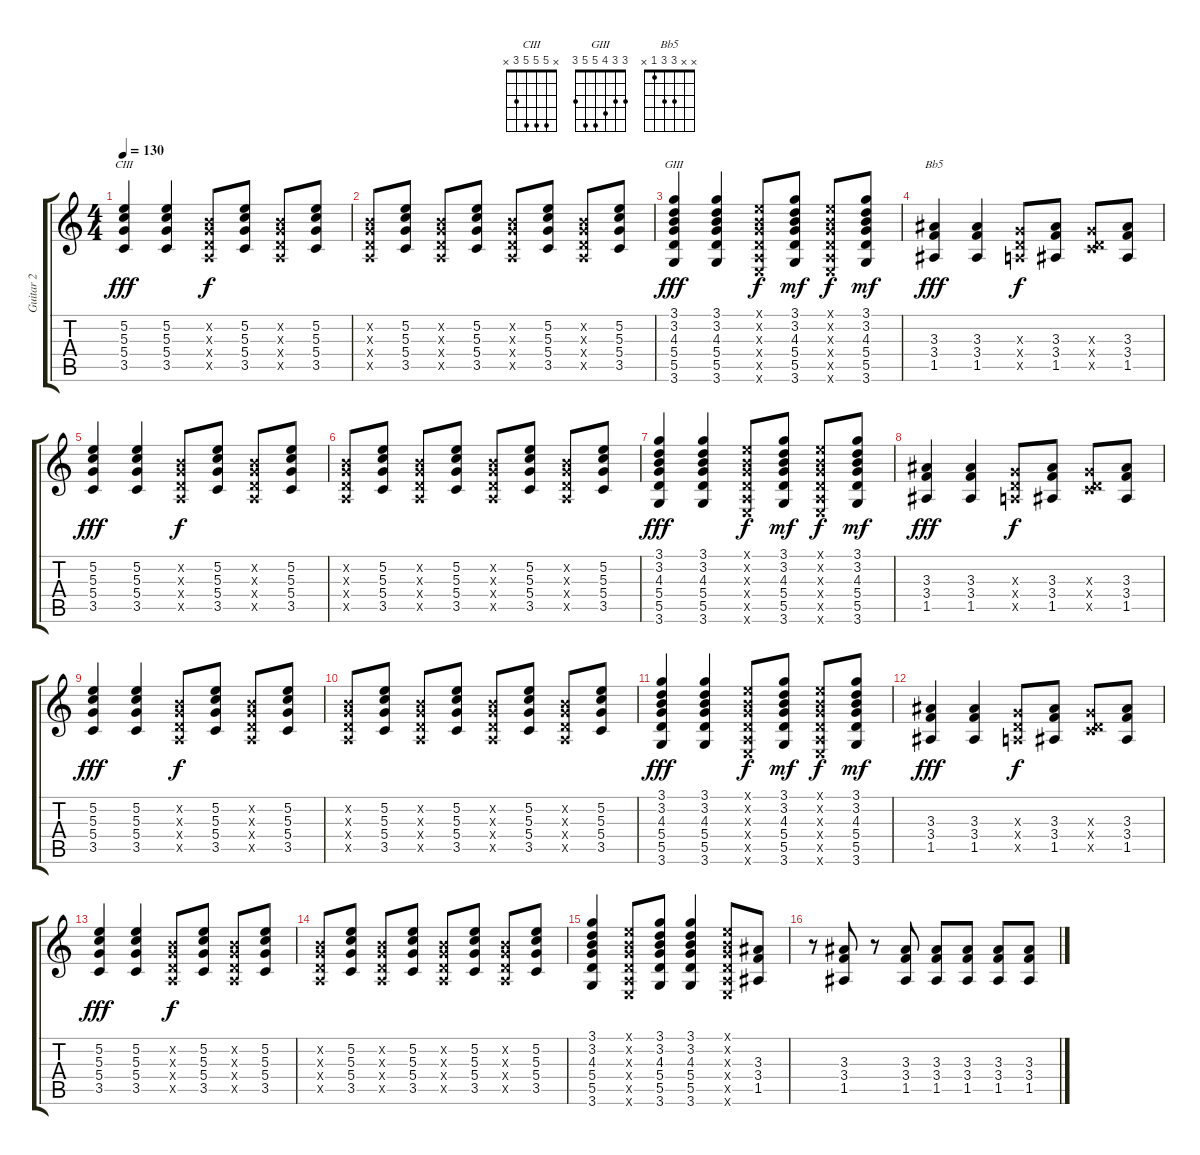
\track ("Guitar 2" "Guitar 2") {instrument electricguitarjazz}
\staff {score tabs}
\tuning (E4 B3 G3 D3 A2 E2) {hide}
\chord ("CIII" x 5 5 5 3 x)
\chord ("GIII" 3 3 4 5 5 3)
\chord ("Bb5" x x 3 3 1 x)
\ts (4 4)
\tempo 130
\clef g2
\ks c
(5.2 5.3 5.4 3.5).4{ch "CIII" dy fff} (5.2 5.3 5.4 3.5).4 (0.2{x} 0.3{x} 0.4{x} 0.5{x}).8{dy f} (5.2 5.3 5.4 3.5).8 (0.2{x} 0.3{x} 0.4{x} 0.5{x}).8 (5.2 5.3 5.4 3.5).8 |
(0.2{x} 0.3{x} 0.4{x} 0.5{x}).8 (5.2 5.3 5.4 3.5).8 (0.2{x} 0.3{x} 0.4{x} 0.5{x}).8 (5.2 5.3 5.4 3.5).8 (0.2{x} 0.3{x} 0.4{x} 0.5{x}).8 (5.2 5.3 5.4 3.5).8 (0.2{x} 0.3{x} 0.4{x} 0.5{x}).8 (5.2 5.3 5.4 3.5).8 |
(3.1 3.2 4.3 5.4 5.5 3.6).4{ch "GIII" dy fff} (3.1 3.2 4.3 5.4 5.5 3.6).4 (0.1{x} 0.2{x} 0.3{x} 0.4{x} 0.5{x} 0.6{x}).8{dy f} (3.1 3.2 4.3 5.4 5.5 3.6).8{dy mf} (0.1{x} 0.2{x} 0.3{x} 0.4{x} 0.5{x} 0.6{x}).8{dy f} (3.1 3.2 4.3 5.4 5.5 3.6).8{dy mf} |
(3.3 3.4 1.5).4{ch "Bb5" dy fff} (3.3 3.4 1.5).4 (0.3{x} 0.4{x} 0.5{x}).8{dy f} (3.3 3.4 1.5).8 (0.3{x} 0.4{x} 3.5{x}).8 (3.3 3.4 1.5).8 |
(5.2 5.3 5.4 3.5).4{dy fff} (5.2 5.3 5.4 3.5).4 (0.2{x} 0.3{x} 0.4{x} 0.5{x}).8{dy f} (5.2 5.3 5.4 3.5).8 (0.2{x} 0.3{x} 0.4{x} 0.5{x}).8 (5.2 5.3 5.4 3.5).8 |
(0.2{x} 0.3{x} 0.4{x} 0.5{x}).8 (5.2 5.3 5.4 3.5).8 (0.2{x} 0.3{x} 0.4{x} 0.5{x}).8 (5.2 5.3 5.4 3.5).8 (0.2{x} 0.3{x} 0.4{x} 0.5{x}).8 (5.2 5.3 5.4 3.5).8 (0.2{x} 0.3{x} 0.4{x} 0.5{x}).8 (5.2 5.3 5.4 3.5).8 |
(3.1 3.2 4.3 5.4 5.5 3.6).4{dy fff} (3.1 3.2 4.3 5.4 5.5 3.6).4 (0.1{x} 0.2{x} 0.3{x} 0.4{x} 0.5{x} 0.6{x}).8{dy f} (3.1 3.2 4.3 5.4 5.5 3.6).8{dy mf} (0.1{x} 0.2{x} 0.3{x} 0.4{x} 0.5{x} 0.6{x}).8{dy f} (3.1 3.2 4.3 5.4 5.5 3.6).8{dy mf} |
(3.3 3.4 1.5).4{dy fff} (3.3 3.4 1.5).4 (0.3{x} 0.4{x} 0.5{x}).8{dy f} (3.3 3.4 1.5).8 (0.3{x} 0.4{x} 3.5{x}).8 (3.3 3.4 1.5).8 |
(5.2 5.3 5.4 3.5).4{dy fff} (5.2 5.3 5.4 3.5).4 (0.2{x} 0.3{x} 0.4{x} 0.5{x}).8{dy f} (5.2 5.3 5.4 3.5).8 (0.2{x} 0.3{x} 0.4{x} 0.5{x}).8 (5.2 5.3 5.4 3.5).8 |
(0.2{x} 0.3{x} 0.4{x} 0.5{x}).8 (5.2 5.3 5.4 3.5).8 (0.2{x} 0.3{x} 0.4{x} 0.5{x}).8 (5.2 5.3 5.4 3.5).8 (0.2{x} 0.3{x} 0.4{x} 0.5{x}).8 (5.2 5.3 5.4 3.5).8 (0.2{x} 0.3{x} 0.4{x} 0.5{x}).8 (5.2 5.3 5.4 3.5).8 |
(3.1 3.2 4.3 5.4 5.5 3.6).4{dy fff} (3.1 3.2 4.3 5.4 5.5 3.6).4 (0.1{x} 0.2{x} 0.3{x} 0.4{x} 0.5{x} 0.6{x}).8{dy f} (3.1 3.2 4.3 5.4 5.5 3.6).8{dy mf} (0.1{x} 0.2{x} 0.3{x} 0.4{x} 0.5{x} 0.6{x}).8{dy f} (3.1 3.2 4.3 5.4 5.5 3.6).8{dy mf} |
(3.3 3.4 1.5).4{dy fff} (3.3 3.4 1.5).4 (0.3{x} 0.4{x} 0.5{x}).8{dy f} (3.3 3.4 1.5).8 (0.3{x} 0.4{x} 3.5{x}).8 (3.3 3.4 1.5).8 |
(5.2 5.3 5.4 3.5).4{dy fff} (5.2 5.3 5.4 3.5).4 (0.2{x} 0.3{x} 0.4{x} 0.5{x}).8{dy f} (5.2 5.3 5.4 3.5).8 (0.2{x} 0.3{x} 0.4{x} 0.5{x}).8 (5.2 5.3 5.4 3.5).8 |
(0.2{x} 0.3{x} 0.4{x} 0.5{x}).8 (5.2 5.3 5.4 3.5).8 (0.2{x} 0.3{x} 0.4{x} 0.5{x}).8 (5.2 5.3 5.4 3.5).8 (0.2{x} 0.3{x} 0.4{x} 0.5{x}).8 (5.2 5.3 5.4 3.5).8 (0.2{x} 0.3{x} 0.4{x} 0.5{x}).8 (5.2 5.3 5.4 3.5).8 |
(3.1 3.2 4.3 5.4 5.5 3.6).4 (0.1{x} 0.2{x} 0.3{x} 0.4{x} 0.5{x} 0.6{x}).8 (3.1 3.2 4.3 5.4 5.5 3.6).8 (3.1 3.2 4.3 5.4 5.5 3.6).4 (0.1{x} 0.2{x} 0.3{x} 0.4{x} 0.5{x} 0.6{x}).8 (3.3 3.4 1.5).8 |
r.8 (3.3 3.4 1.5).8 r.8 (3.3 3.4 1.5).8 (3.3 3.4 1.5).8 (3.3 3.4 1.5).8 (3.3 3.4 1.5).8 (3.3 3.4 1.5).8
